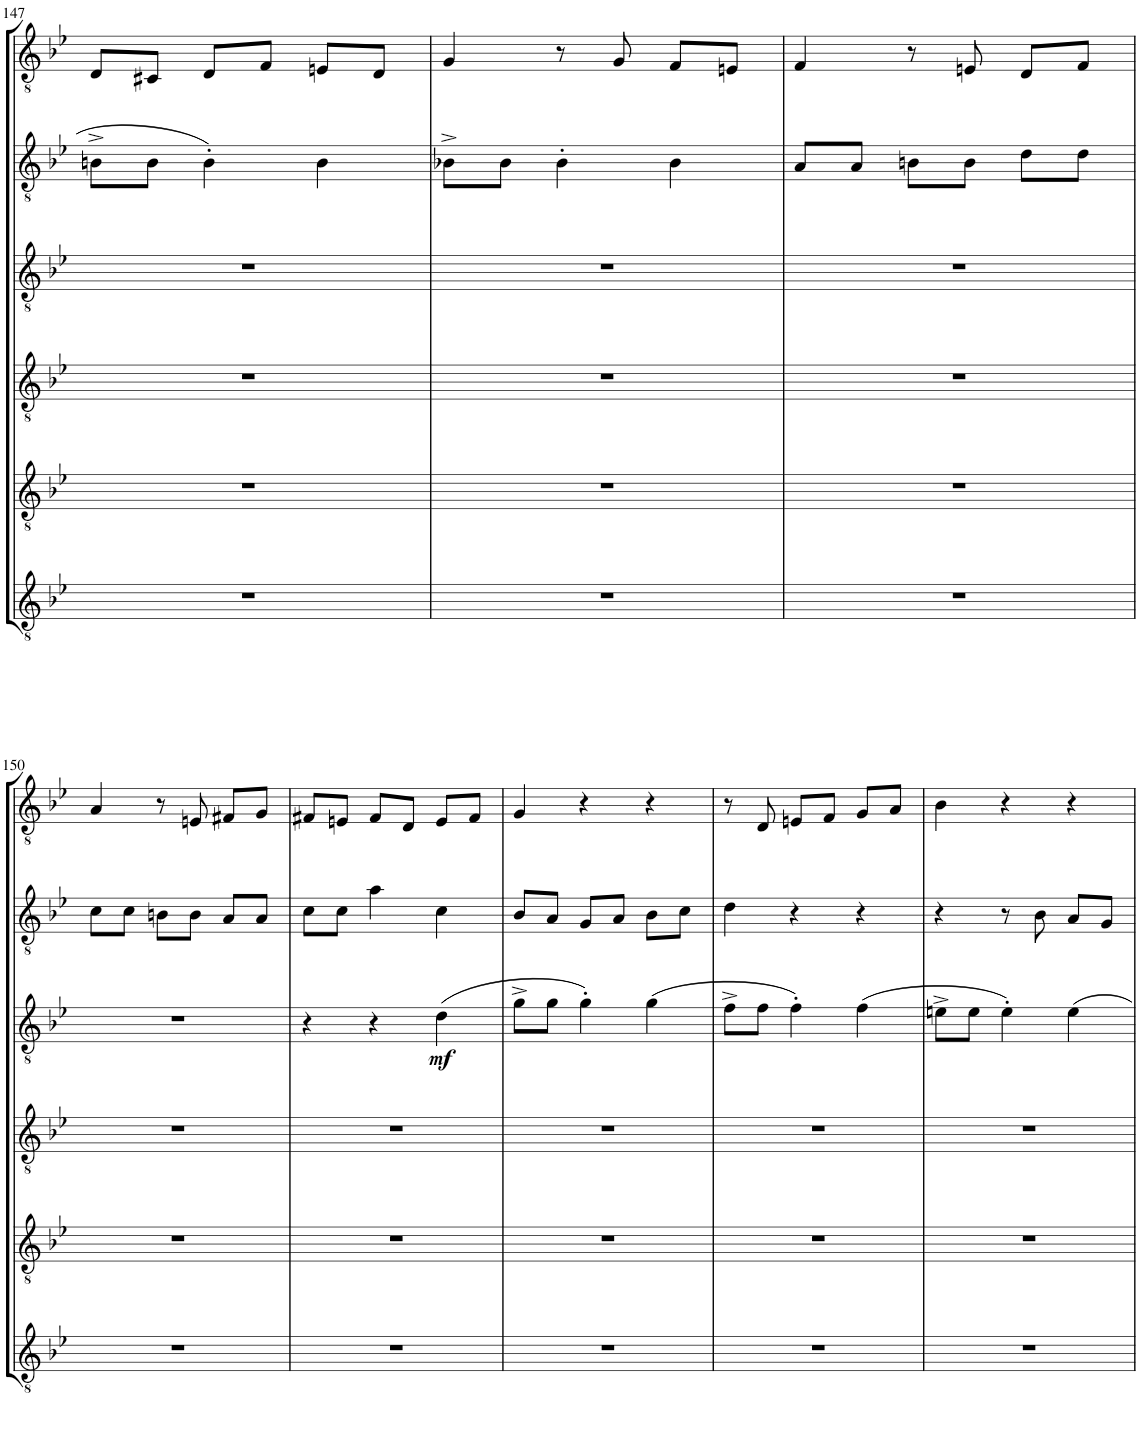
**kern	**dynam	**kern	**kern
*part3	*part3	*part2	*part1
*staff3	*staff3	*staff2	*staff1
*I"Gtr.3	*	*I"Gtr.2	*I"Gtr.1
!!LO:PB:g=z
*clefGv2	*	*clefGv2	*clefGv2
*k[b-e-]	*	*k[b-e-]	*k[b-e-]
*M3/4	*	*M3/4	*M3/4
=147	=147	=147	=147
2.r	.	8Bn^\L	8D/L
.	.	8B\J	8C#X/J
.	.	4B'\	8D/L
.	.	.	8F/J
.	.	4B\	8En/L
.	.	.	8D/J
=148	=148	=148	=148
2.r	.	8B-X^\L	4G/
.	.	8B-\J	.
.	.	4B-'\	8r
.	.	.	8G/
.	.	4B-\	8F/L
.	.	.	8En/J
=149	=149	=149	=149
2.r	.	8A/L	4F/
.	.	8A/J	.
.	.	8Bn\L	8r
.	.	8B\J	8En/
.	.	8d\L	8D/L
.	.	8d\J	8F/J
!!LO:LB:g=z
=150	=150	=150	=150
2.r	.	8c\L	4A/
.	.	8c\J	.
.	.	8Bn\L	8r
.	.	8B\J	8En/
.	.	8A/L	8F#X/L
.	.	8A/J	8G/J
=151	=151	=151	=151
4r	.	8c\L	8F#X/L
.	.	8c\J	8En/J
4r	.	4a\	8F#/L
.	.	.	8D/J
!	!LO:DY:b	!	!
(4d\	mf	4c\	8E/L
.	.	.	8F#/J
=152	=152	=152	=152
8g^\L	.	8B-/L	4G/
8g\J	.	8A/J	.
4g'\)	.	8G/L	4r
.	.	8A/J	.
(4g\	.	8B-\L	4r
.	.	8c\J	.
=153	=153	=153	=153
8f^\L	.	4d\	8r
8f\J	.	.	8D/
4f'\)	.	4r	8En/L
.	.	.	8F/J
(4f\	.	4r	8G/L
.	.	.	8A/J
=154	=154	=154	=154
8en^\L	.	4r	4B-\
8e\J	.	.	.
4e'\)	.	8r	4r
.	.	8B-\	.
4e\	.	8A/L	4r
.	.	8G/J	.
=	=	=	=
*-	*-	*-	*-
